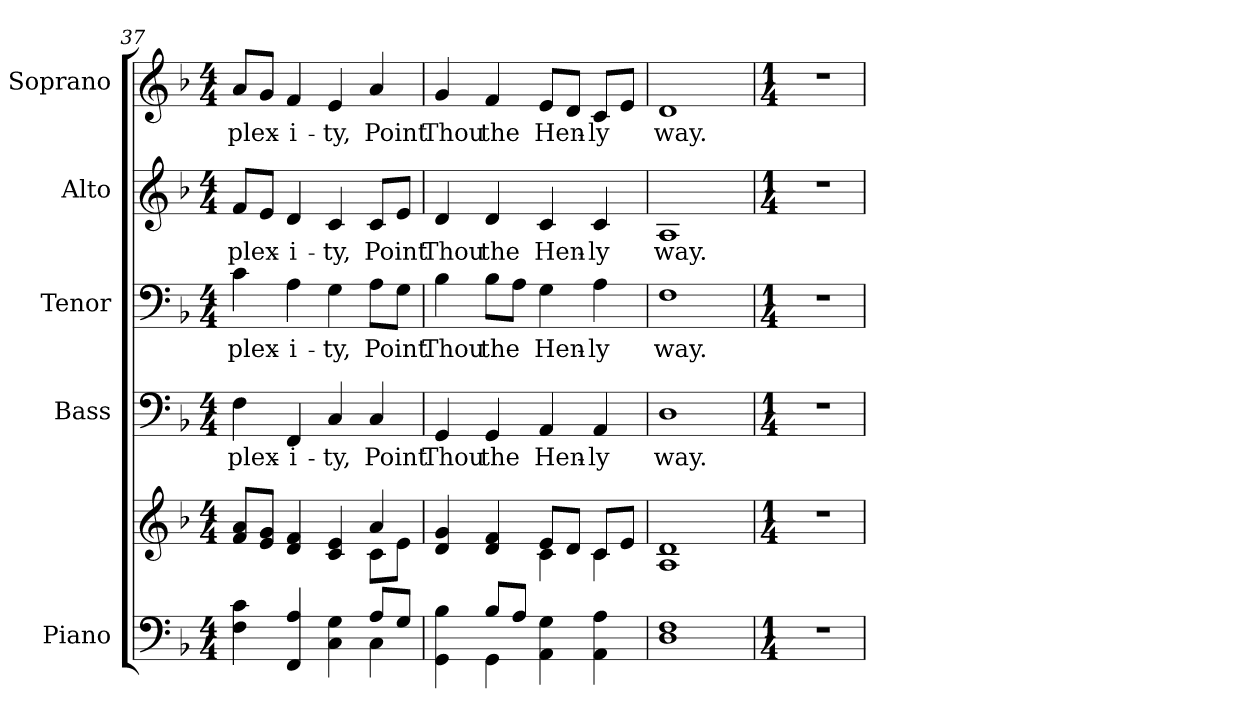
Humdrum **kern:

**kern	**kern	**kern	**text	**kern	**text	**kern	**text	**kern	**text
*part5	*part5	*part4	*part4	*part3	*part3	*part2	*part2	*part1	*part1
*staff6	*staff5	*staff4	*staff4	*staff3	*staff3	*staff2	*staff2	*staff1	*staff1
*I"Piano	*	*I"Bass	*	*I"Tenor	*	*I"Alto	*	*I"Soprano	*
*I'Pno.	*	*I'B.	*	*I'T.	*	*I'A.	*	*I'S.	*
!!LO:PB:g=z
*clefF4	*clefG2	*clefF4	*	*clefF4	*	*clefG2	*	*clefG2	*
*k[b-]	*k[b-]	*k[b-]	*	*k[b-]	*	*k[b-]	*	*k[b-]	*
*F:	*F:	*F:	*	*F:	*	*F:	*	*F:	*
*M4/4	*M4/4	*M4/4	*	*M4/4	*	*M4/4	*	*M4/4	*
=37	=37	=37	=37	=37	=37	=37	=37	=37	=37
*^	*^	*	*	*	*	*	*	*	*
!	!	!	!	!	!LO:LY:b:color=#000000	!	!	!	!	!	!
!	!	!	!	!	!	!	!LO:LY:b:color=#000000	!	!	!	!
!	!	!	!	!	!	!	!	!	!LO:LY:b:color=#000000	!	!
!	!	!	!	!	!	!	!	!	!	!	!LO:LY:b:color=#000000
4Fi\ 4ci	2ryy	8fi/ 8aiL	2ryy	4Fi\	-plex-	4ci\	-plex-	8fi/L	-plex-	8ai/L	-plex-
.	.	8ei/ 8giJ	.	.	.	.	.	8ei/J	.	8gi/J	.
!	!	!	!	!	!LO:LY:b:color=#000000	!	!	!	!	!	!
!	!	!	!	!	!	!	!LO:LY:b:color=#000000	!	!	!	!
!	!	!	!	!	!	!	!	!	!LO:LY:b:color=#000000	!	!
!	!	!	!	!	!	!	!	!	!	!	!LO:LY:b:color=#000000
4FFi/ 4Ai	.	4di/ 4fi	.	4FFi/	-i-	4Ai\	-i-	4di/	-i-	4fi/	-i-
!	!	!	!	!	!LO:LY:b:color=#000000	!	!	!	!	!	!
!	!	!	!	!	!	!	!LO:LY:b:color=#000000	!	!	!	!
!	!	!	!	!	!	!	!	!	!LO:LY:b:color=#000000	!	!
!	!	!	!	!	!	!	!	!	!	!	!LO:LY:b:color=#000000
4Ci\ 4Gi	4ryy	4ci/ 4ei	4ryy	4Ci/	-ty,	4Gi\	-ty,	4ci/	-ty,	4ei/	-ty,
!	!	!	!	!	!LO:LY:b:color=#000000	!	!	!	!	!	!
!	!	!	!	!	!	!	!LO:LY:b:color=#000000	!	!	!	!
!	!	!	!	!	!	!	!	!	!LO:LY:b:color=#000000	!	!
!	!	!	!	!	!	!	!	!	!	!	!LO:LY:b:color=#000000
8Ai/L	4Ci\	4ai/	8ci\L	4Ci/	Point	8Ai\L	Point	8ci/L	Point	4ai/	Point
8Gi/J	.	.	8ei\J	.	.	8Gi\J	.	8ei/J	.	.	.
=38	=38	=38	=38	=38	=38	=38	=38	=38	=38	=38	=38
!	!	!	!	!	!LO:LY:b:color=#000000	!	!	!	!	!	!
!	!	!	!	!	!	!	!LO:LY:b:color=#000000	!	!	!	!
!	!	!	!	!	!	!	!	!	!LO:LY:b:color=#000000	!	!
!	!	!	!	!	!	!	!	!	!	!	!LO:LY:b:color=#000000
4GGi\ 4B-i	4ryy	4di/ 4gi	2ryy	4GGi/	Thou	4B-i\	Thou	4di/	Thou	4gi/	Thou
!	!	!	!	!	!LO:LY:b:color=#000000	!	!	!	!	!	!
!	!	!	!	!	!	!	!LO:LY:b:color=#000000	!	!	!	!
!	!	!	!	!	!	!	!	!	!LO:LY:b:color=#000000	!	!
!	!	!	!	!	!	!	!	!	!	!	!LO:LY:b:color=#000000
8B-i/L	4GGi\	4di/ 4fi	.	4GGi/	the	8B-i\L	the	4di/	the	4fi/	the
8Ai/J	.	.	.	.	.	8Ai\J	.	.	.	.	.
!	!	!	!	!	!LO:LY:b:color=#000000	!	!	!	!	!	!
!	!	!	!	!	!	!	!LO:LY:b:color=#000000	!	!	!	!
!	!	!	!	!	!	!	!	!	!LO:LY:b:color=#000000	!	!
!	!	!	!	!	!	!	!	!	!	!	!LO:LY:b:color=#000000
4AAi\ 4Gi	2ryy	8ei/L	4ci\	4AAi/	Hen-	4Gi\	Hen-	4ci/	Hen-	8ei/L	Hen-
.	.	8di/J	.	.	.	.	.	.	.	8di/J	.
!	!	!	!	!	!LO:LY:b:color=#000000	!	!	!	!	!	!
!	!	!	!	!	!	!	!LO:LY:b:color=#000000	!	!	!	!
!	!	!	!	!	!	!	!	!	!LO:LY:b:color=#000000	!	!
!	!	!	!	!	!	!	!	!	!	!	!LO:LY:b:color=#000000
4AAi\ 4Ai	.	8ci/L	4ci\	4AAi/	-ly	4Ai\	-ly	4ci/	-ly	8ci/L	-ly
.	.	8ei/J	.	.	.	.	.	.	.	8ei/J	.
*v	*v	*	*	*	*	*	*	*	*	*	*
*	*v	*v	*	*	*	*	*	*	*	*
!!LO:PB:g=z
=39	=39	=39	=39	=39	=39	=39	=39	=39	=39
!	!	!	!LO:LY:b:color=#000000	!	!	!	!	!	!
!	!	!	!	!	!LO:LY:b:color=#000000	!	!	!	!
!	!	!	!	!	!	!	!LO:LY:b:color=#000000	!	!
!	!	!	!	!	!	!	!	!	!LO:LY:b:color=#000000
1Di 1Fi	1Ai 1di	1Di	way.	1Fi	way.	1Ai	way.	1di	way.
=40	=40	=40	=40	=40	=40	=40	=40	=40	=40
*M1/4	*M1/4	*M1/4	*	*M1/4	*	*M1/4	*	*M1/4	*
!LO:N:vis=1	!LO:N:vis=1	!LO:N:vis=1	!	!LO:N:vis=1	!	!LO:N:vis=1	!	!LO:N:vis=1	!
4r	4r	4r	.	4r	.	4r	.	4r	.
=	=	=	=	=	=	=	=	=	=
*-	*-	*-	*-	*-	*-	*-	*-	*-	*-
